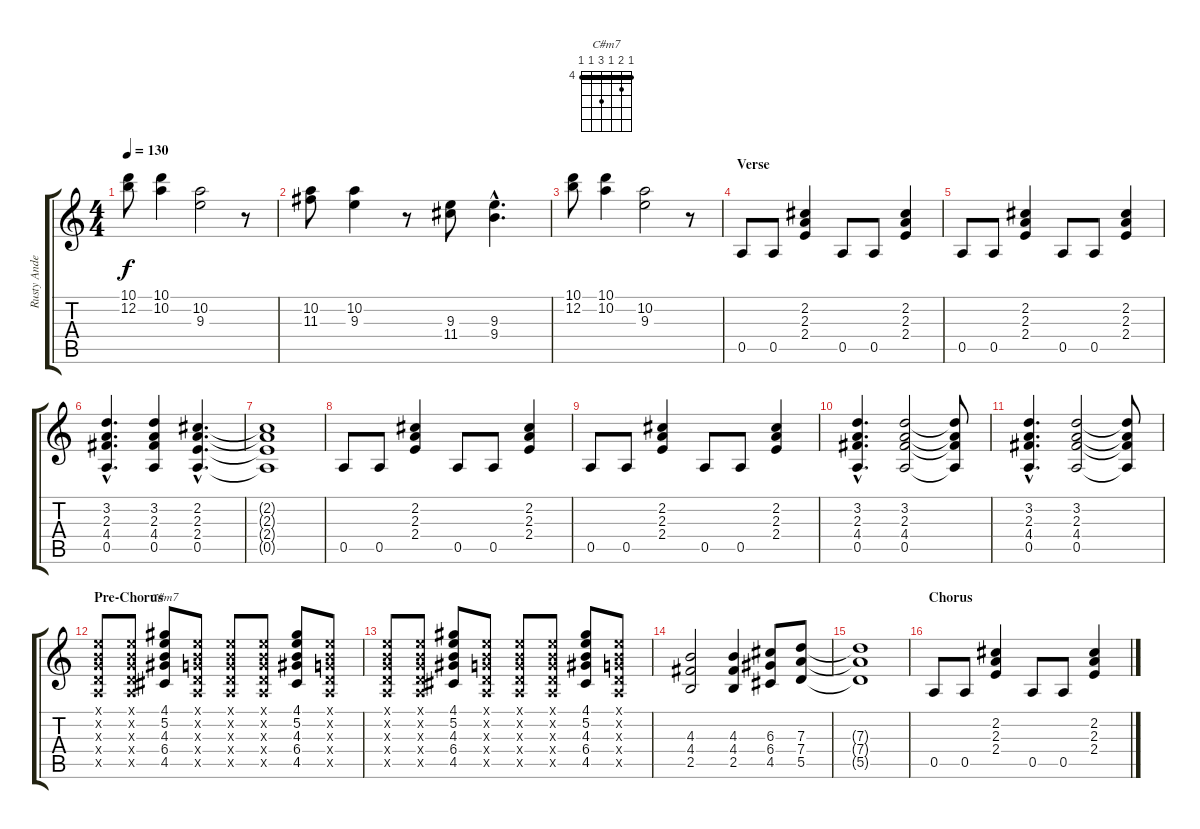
\track ("Rusty Anderton" "Rusty Ande") {instrument distortionguitar}
\staff {score tabs}
\tuning (E4 B3 G3 D3 A2 E2) {hide}
\chord ("C#m7" 4 5 4 6 4 4) {firstfret 4 barre 4}
\ts (4 4)
\tempo 130
\clef g2
\ks c
(10.1 12.2).8{dy f} (10.1 10.2).4 (10.2 9.3).2 r.8 |
(10.2 11.3).8 (10.2 9.3).4 r.8 (9.3 11.4).8 (9.3{hac} 9.4{hac}).4{d} |
(10.1 12.2).8 (10.1 10.2).4 (10.2 9.3).2 r.8 |
\section ("" "Verse")
0.5.8 0.5.8 (2.2 2.3 2.4).4 0.5.8 0.5.8 (2.2 2.3 2.4).4 |
0.5.8 0.5.8 (2.2 2.3 2.4).4 0.5.8 0.5.8 (2.2 2.3 2.4).4 |
(3.2{hac} 2.3{hac} 4.4{hac} 0.5{hac}).4{d} (3.2 2.3 4.4 0.5).4 (2.2{hac} 2.3{hac} 2.4{hac} 0.5{hac}).4{d} |
(2.2{t} 2.3{t} 2.4{t} 0.5{t}).1 |
0.5.8 0.5.8 (2.2 2.3 2.4).4 0.5.8 0.5.8 (2.2 2.3 2.4).4 |
0.5.8 0.5.8 (2.2 2.3 2.4).4 0.5.8 0.5.8 (2.2 2.3 2.4).4 |
(3.2{hac} 2.3{hac} 4.4{hac} 0.5{hac}).4{d} (3.2 2.3 4.4 0.5).2 (3.2{t} 2.3{t} 4.4{t} 0.5{t}).8 |
(3.2{hac} 2.3{hac} 4.4{hac} 0.5{hac}).4{d} (3.2 2.3 4.4 0.5).2 (3.2{t} 2.3{t} 4.4{t} 0.5{t}).8 |
\section ("" "Pre-Chorus")
(0.1{x} 0.2{x} 0.3{x} 0.4{x} 0.5{x}).8 (0.1{x} 0.2{x} 0.3{x} 0.4{x} 0.5{x}).8 (4.1 5.2 4.3 6.4 4.5).8{ch "C#m7"} (0.1{x} 0.2{x} 0.3{x} 0.4{x} 0.5{x}).8 (0.1{x} 0.2{x} 0.3{x} 0.4{x} 0.5{x}).8 (0.1{x} 0.2{x} 0.3{x} 0.4{x} 0.5{x}).8 (4.1 5.2 4.3 6.4 4.5).8 (0.1{x} 0.2{x} 0.3{x} 0.4{x} 0.5{x}).8 |
(0.1{x} 0.2{x} 0.3{x} 0.4{x} 0.5{x}).8 (0.1{x} 0.2{x} 0.3{x} 0.4{x} 0.5{x}).8 (4.1 5.2 4.3 6.4 4.5).8 (0.1{x} 0.2{x} 0.3{x} 0.4{x} 0.5{x}).8 (0.1{x} 0.2{x} 0.3{x} 0.4{x} 0.5{x}).8 (0.1{x} 0.2{x} 0.3{x} 0.4{x} 0.5{x}).8 (4.1 5.2 4.3 6.4 4.5).8 (0.1{x} 0.2{x} 0.3{x} 0.4{x} 0.5{x}).8 |
(4.3 4.4 2.5).2 (4.3 4.4 2.5).4 (6.3 6.4 4.5).8 (7.3 7.4 5.5).8 |
(7.3{t} 7.4{t} 5.5{t}).1 |
\section ("" "Chorus")
0.5.8 0.5.8 (2.2 2.3 2.4).4 0.5.8 0.5.8 (2.2 2.3 2.4).4
